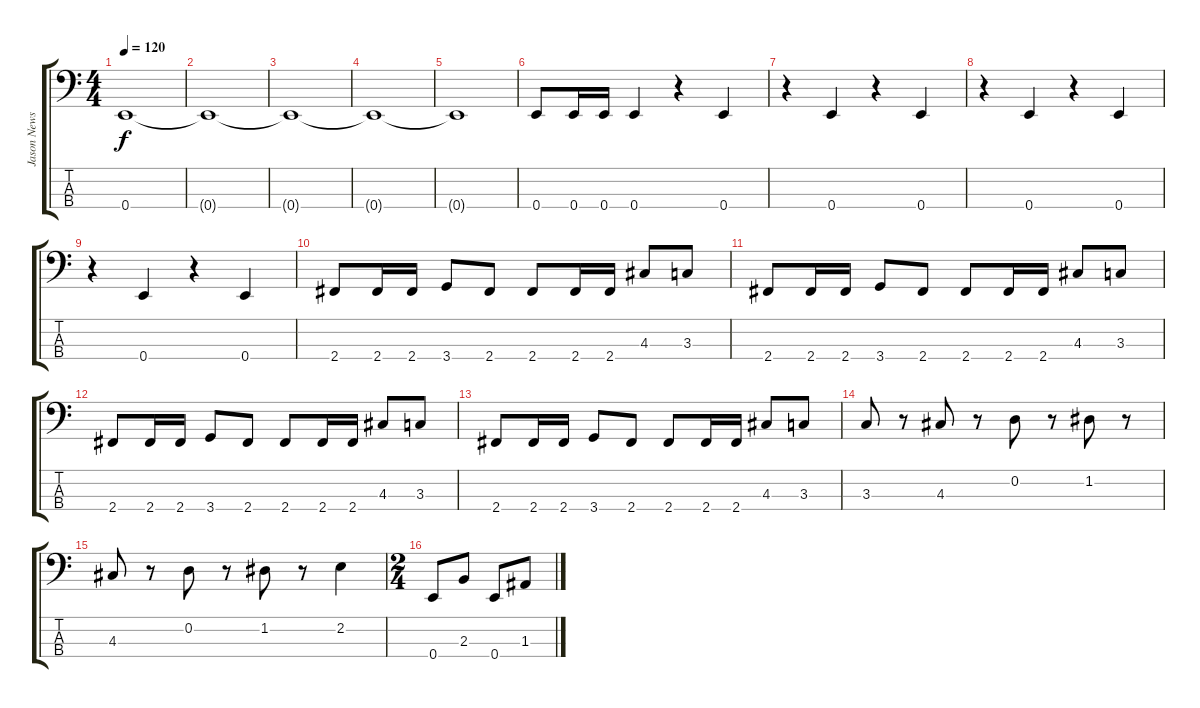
\track ("Jason Newstead" "Jason News") {instrument electricbasspick}
\staff {score tabs}
\tuning (G2 D2 A1 E1) {hide}
\ts (4 4)
\tempo 120
\clef f4
\ks c
0.4{t}.1{dy f} |
0.4{t}.1 |
0.4{t}.1 |
0.4{t}.1 |
0.4{t}.1 |
0.4.8 0.4.16 0.4.16 0.4.4 r.4 0.4.4 |
r.4 0.4.4 r.4 0.4.4 |
r.4 0.4.4 r.4 0.4.4 |
r.4 0.4.4 r.4 0.4.4 |
2.4.8 2.4.16 2.4.16 3.4.8 2.4.8 2.4.8 2.4.16 2.4.16 4.3.8 3.3.8 |
2.4.8 2.4.16 2.4.16 3.4.8 2.4.8 2.4.8 2.4.16 2.4.16 4.3.8 3.3.8 |
2.4.8 2.4.16 2.4.16 3.4.8 2.4.8 2.4.8 2.4.16 2.4.16 4.3.8 3.3.8 |
2.4.8 2.4.16 2.4.16 3.4.8 2.4.8 2.4.8 2.4.16 2.4.16 4.3.8 3.3.8 |
3.3.8 r.8 4.3.8 r.8 0.2.8 r.8 1.2.8 r.8 |
4.3.8 r.8 0.2.8 r.8 1.2.8 r.8 2.2.4 |
\ts (2 4)
0.4.8 2.3.8 0.4.8 1.3.8
